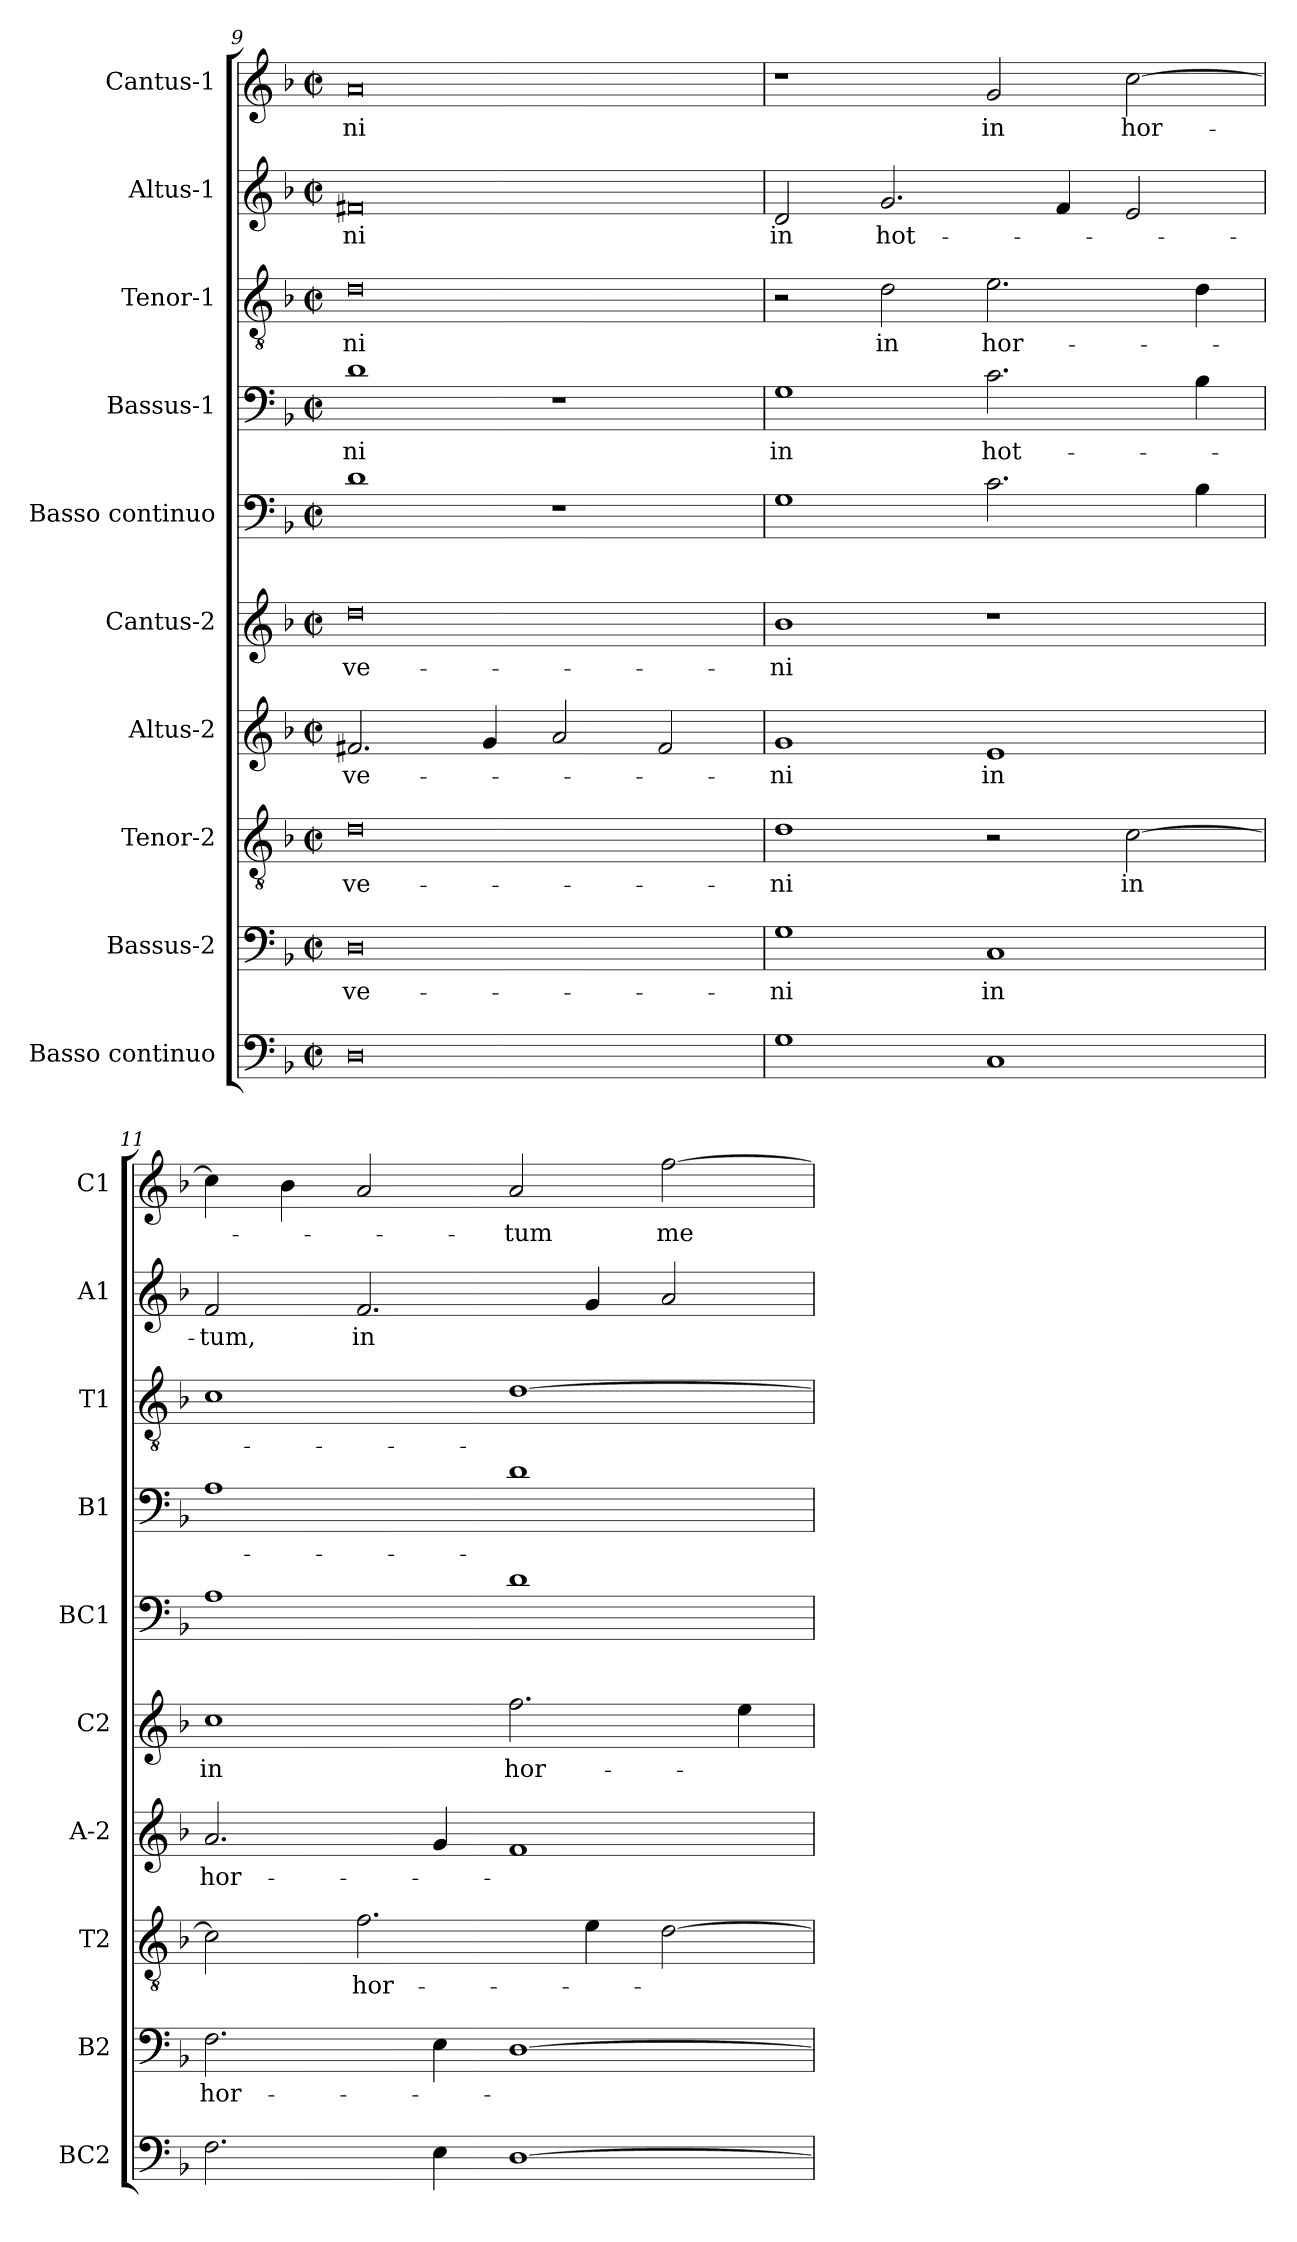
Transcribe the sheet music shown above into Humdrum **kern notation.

**kern	**kern	**text	**kern	**text	**kern	**text	**kern	**text	**kern	**kern	**text	**kern	**text	**kern	**text	**kern	**text
*part10	*part9	*part9	*part8	*part8	*part7	*part7	*part6	*part6	*part5	*part4	*part4	*part3	*part3	*part2	*part2	*part1	*part1
*staff10	*staff9	*staff9	*staff8	*staff8	*staff7	*staff7	*staff6	*staff6	*staff5	*staff4	*staff4	*staff3	*staff3	*staff2	*staff2	*staff1	*staff1
*I"Basso continuo	*I"Bassus-2	*	*I"Tenor-2	*	*I"Altus-2	*	*I"Cantus-2	*	*I"Basso continuo	*I"Bassus-1	*	*I"Tenor-1	*	*I"Altus-1	*	*I"Cantus-1	*
*I'BC2	*I'B2	*	*I'T2	*	*I'A-2	*	*I'C2	*	*I'BC1	*I'B1	*	*I'T1	*	*I'A1	*	*I'C1	*
*clefF4	*clefF4	*	*clefGv2	*	*clefG2	*	*clefG2	*	*clefF4	*clefF4	*	*clefGv2	*	*clefG2	*	*clefG2	*
*k[b-]	*k[b-]	*	*k[b-]	*	*k[b-]	*	*k[b-]	*	*k[b-]	*k[b-]	*	*k[b-]	*	*k[b-]	*	*k[b-]	*
*F:	*F:	*	*F:	*	*F:	*	*F:	*	*F:	*F:	*	*F:	*	*F:	*	*F:	*
*M2/2	*M2/2	*	*M2/2	*	*M2/2	*	*M2/2	*	*M2/2	*M2/2	*	*M2/2	*	*M2/2	*	*M2/2	*
*met(c|)	*met(c|)	*	*met(c|)	*	*met(c|)	*	*met(c|)	*	*met(c|)	*met(c|)	*	*met(c|)	*	*met(c|)	*	*met(c|)	*
=9	=9	=9	=9	=9	=9	=9	=9	=9	=9	=9	=9	=9	=9	=9	=9	=9	=9
!	!	!LO:LY:b	!	!LO:LY:b	!	!LO:LY:b	!	!LO:LY:b	!	!	!LO:LY:b	!	!LO:LY:b	!	!LO:LY:b	!	!LO:LY:b
0D	0D	ve-	0d	ve-	2.f#X/	ve-	0dd	ve-	1d	1d	-ni	0d	-ni	0f#X	-ni	0a	-ni
.	.	.	.	.	4g/	.	.	.	.	.	.	.	.	.	.	.	.
.	.	.	.	.	2a/	.	.	.	1r	1r	.	.	.	.	.	.	.
.	.	.	.	.	2f#/	.	.	.	.	.	.	.	.	.	.	.	.
=10	=10	=10	=10	=10	=10	=10	=10	=10	=10	=10	=10	=10	=10	=10	=10	=10	=10
!	!	!LO:LY:b	!	!LO:LY:b	!	!LO:LY:b	!	!LO:LY:b	!	!	!LO:LY:b	!	!	!	!LO:LY:b	!	!
1G	1G	-ni	1d	-ni	1g	-ni	1b-	-ni	1G	1G	in	2r	.	2d/	in	1r	.
!	!	!	!	!	!	!	!	!	!	!	!	!	!LO:LY:b	!	!LO:LY:b	!	!
.	.	.	.	.	.	.	.	.	.	.	.	2d\	in	2.g/	hot-	.	.
!	!	!LO:LY:b	!	!	!	!LO:LY:b	!	!	!	!	!LO:LY:b	!	!LO:LY:b	!	!	!	!LO:LY:b
1C	1C	in	2r	.	1e	in	1r	.	2.c\	2.c\	hot-	2.e\	hor-	.	.	2g/	in
.	.	.	.	.	.	.	.	.	.	.	.	.	.	4f/	.	.	.
!	!	!	!	!LO:LY:b	!	!	!	!	!	!	!	!	!	!	!	!	!LO:LY:b
.	.	.	[2c\	in	.	.	.	.	.	.	.	.	.	2e/	.	[2cc\	hor-
.	.	.	.	.	.	.	.	.	4B-\	4B-\	.	4d\	.	.	.	.	.
=11	=11	=11	=11	=11	=11	=11	=11	=11	=11	=11	=11	=11	=11	=11	=11	=11	=11
!	!	!LO:LY:b	!	!	!	!LO:LY:b	!	!LO:LY:b	!	!	!	!	!	!	!LO:LY:b	!	!
2.F\	2.F\	hor-	2c\]	.	2.a/	hor-	1cc	in	1A	1A	.	1c	.	2f/	-tum,	4cc\]	.
.	.	.	.	.	.	.	.	.	.	.	.	.	.	.	.	4b-\	.
!	!	!	!	!LO:LY:b	!	!	!	!	!	!	!	!	!	!	!LO:LY:b	!	!
.	.	.	2.f\	hor-	.	.	.	.	.	.	.	.	.	2.f/	in	2a/	.
4E\	4E\	.	.	.	4g/	.	.	.	.	.	.	.	.	.	.	.	.
!	!	!	!	!	!	!	!	!LO:LY:b	!	!	!	!	!	!	!	!	!LO:LY:b
[1D	[1D	.	.	.	1f	.	2.ff\	hor-	1d	1d	.	[1d	.	.	.	2a/	-tum
.	.	.	4e\	.	.	.	.	.	.	.	.	.	.	4g/	.	.	.
!	!	!	!	!	!	!	!	!	!	!	!	!	!	!	!	!	!LO:LY:b
.	.	.	[2d\	.	.	.	.	.	.	.	.	.	.	2a/	.	[2ff\	me-
.	.	.	.	.	.	.	4ee\	.	.	.	.	.	.	.	.	.	.
=	=	=	=	=	=	=	=	=	=	=	=	=	=	=	=	=	=
*-	*-	*-	*-	*-	*-	*-	*-	*-	*-	*-	*-	*-	*-	*-	*-	*-	*-
